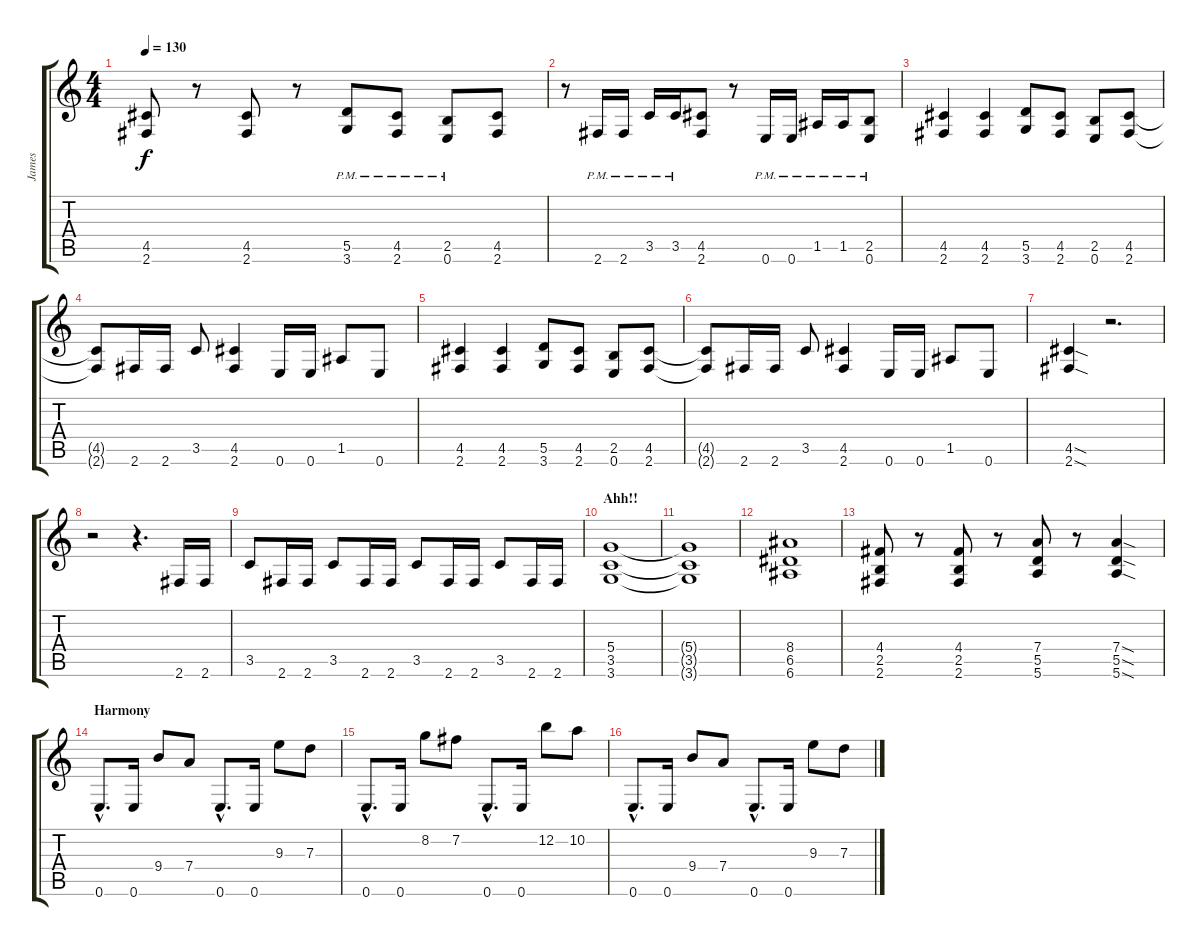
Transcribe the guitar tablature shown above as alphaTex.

\track ("James" "James") {instrument distortionguitar}
\staff {score tabs}
\tuning (E4 B3 G3 D3 A2 E2) {hide}
\ts (4 4)
\tempo 130
\clef g2
\ks c
(4.5 2.6).8{dy f} r.8 (4.5 2.6).8 r.8 (5.5{pm} 3.6{pm}).8 (4.5{pm} 2.6{pm}).8 (2.5{pm} 0.6{pm}).8 (4.5 2.6).8 |
r.8 2.6{pm}.16 2.6{pm}.16 3.5{pm}.16 3.5{pm}.16 (4.5 2.6).8 r.8 0.6{pm}.16 0.6{pm}.16 1.5{pm}.16 1.5{pm}.16 (2.5{pm} 0.6{pm}).8 |
(4.5 2.6).4 (4.5 2.6).4 (5.5 3.6).8 (4.5 2.6).8 (2.5 0.6).8 (4.5 2.6).8 |
(4.5{t} 2.6{t}).8 2.6.16 2.6.16 3.5.8 (4.5 2.6).4 0.6.16 0.6.16 1.5.8 0.6.8 |
(4.5 2.6).4 (4.5 2.6).4 (5.5 3.6).8 (4.5 2.6).8 (2.5 0.6).8 (4.5 2.6).8 |
(4.5{t} 2.6{t}).8 2.6.16 2.6.16 3.5.8 (4.5 2.6).4 0.6.16 0.6.16 1.5.8 0.6.8 |
(4.5{sod} 2.6{sod}).4 r.2{d} |
r.2 r.4{d} 2.6.16 2.6.16 |
3.5.8 2.6.16 2.6.16 3.5.8 2.6.16 2.6.16 3.5.8 2.6.16 2.6.16 3.5.8 2.6.16 2.6.16 |
\section ("" "Ahh!!")
(5.4 3.5 3.6).1 |
(5.4{t} 3.5{t} 3.6{t}).1 |
(8.4 6.5 6.6).1 |
(4.4 2.5 2.6).8 r.8 (4.4 2.5 2.6).8 r.8 (7.4 5.5 5.6).8 r.8 (7.4{sod} 5.5{sod} 5.6{sod}).4 |
\section ("" "Harmony")
0.6{hac}.8{d} 0.6.16 9.4.8 7.4.8 0.6{hac}.8{d} 0.6.16 9.3.8 7.3.8 |
0.6{hac}.8{d} 0.6.16 8.2.8 7.2.8 0.6{hac}.8{d} 0.6.16 12.2.8 10.2.8 |
0.6{hac}.8{d} 0.6.16 9.4.8 7.4.8 0.6{hac}.8{d} 0.6.16 9.3.8 7.3.8
